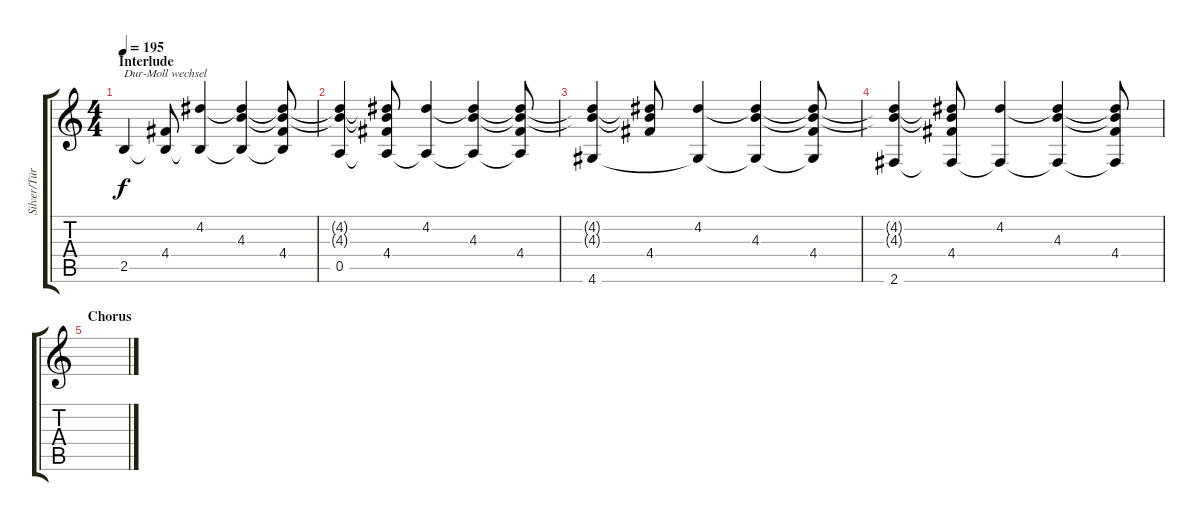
\track ("Silver/Türk" "Silver/Tür") {instrument electricguitarclean}
\staff {score tabs}
\tuning (E4 B3 G3 D3 A2 E2) {hide}
\ts (4 4)
\section ("" "Interlude")
\tempo 195
\clef g2
\ks c
2.5.4{txt "Dur-Moll wechsel" dy f} (4.4 2.5{t}).8 (4.2 2.5{t}).4 (4.2{t} 4.3 2.5{t}).4 (4.2{t} 4.3{t} 4.4 2.5{t}).8 |
(4.2{t} 4.3{t} 0.5).4 (4.2{t} 4.3{t} 4.4 0.5{t}).8 (4.2 0.5{t}).4 (4.2{t} 4.3 0.5{t}).4 (4.2{t} 4.3{t} 4.4 0.5{t}).8 |
(4.2{t} 4.3{t} 4.6).4 (4.2{t} 4.3{t} 4.4).8 (4.2 4.6{t}).4 (4.2{t} 4.3 4.6{t}).4 (4.2{t} 4.3{t} 4.4 4.6{t}).8 |
(4.2{t} 4.3{t} 2.6).4 (4.2{t} 4.3{t} 4.4 2.6{t}).8 (4.2 2.6{t}).4 (4.2{t} 4.3 2.6{t}).4 (4.2{t} 4.3{t} 4.4 2.6{t}).8 |
\section ("" "Chorus")
